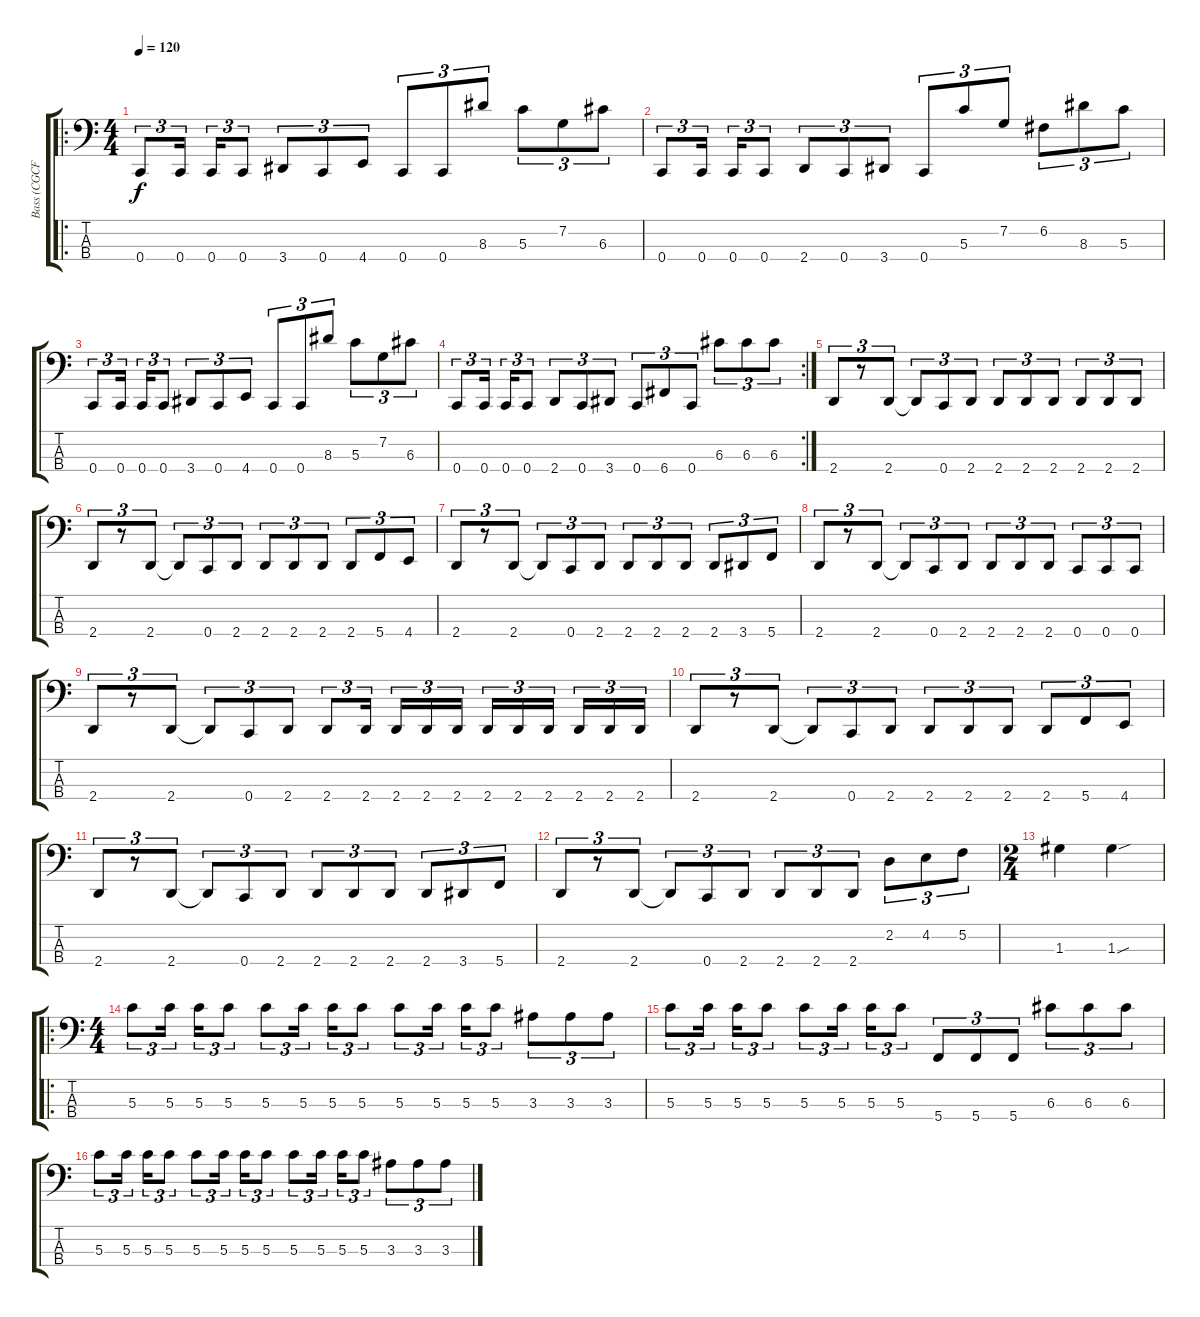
\track ("Bass (CGCF Tuning)" "Bass (CGCF") {instrument electricbassfinger}
\staff {score tabs}
\tuning (F2 C2 G2 C1) {hide}
\ro
\ts (4 4)
\tempo 120
\clef f4
\ks c
0.4.8{tu (3 2) dy f} 0.4.16{tu (3 2) beam splitsecondary} 0.4.16{tu (3 2)} 0.4.8{tu (3 2)} 3.4.8{tu (3 2)} 0.4.8{tu (3 2)} 4.4.8{tu (3 2)} 0.4.8{tu (3 2)} 0.4.8{tu (3 2)} 8.3.8{tu (3 2)} 5.3.8{tu (3 2)} 7.2.8{tu (3 2)} 6.3.8{tu (3 2)} |
0.4.8{tu (3 2)} 0.4.16{tu (3 2) beam splitsecondary} 0.4.16{tu (3 2)} 0.4.8{tu (3 2)} 2.4.8{tu (3 2)} 0.4.8{tu (3 2)} 3.4.8{tu (3 2)} 0.4.8{tu (3 2)} 5.3.8{tu (3 2)} 7.2.8{tu (3 2)} 6.2.8{tu (3 2)} 8.3.8{tu (3 2)} 5.3.8{tu (3 2)} |
0.4.8{tu (3 2)} 0.4.16{tu (3 2) beam splitsecondary} 0.4.16{tu (3 2)} 0.4.8{tu (3 2)} 3.4.8{tu (3 2)} 0.4.8{tu (3 2)} 4.4.8{tu (3 2)} 0.4.8{tu (3 2)} 0.4.8{tu (3 2)} 8.3.8{tu (3 2)} 5.3.8{tu (3 2)} 7.2.8{tu (3 2)} 6.3.8{tu (3 2)} |
\rc 2
0.4.8{tu (3 2)} 0.4.16{tu (3 2) beam splitsecondary} 0.4.16{tu (3 2)} 0.4.8{tu (3 2)} 2.4.8{tu (3 2)} 0.4.8{tu (3 2)} 3.4.8{tu (3 2)} 0.4.8{tu (3 2)} 6.4.8{tu (3 2)} 0.4.8{tu (3 2)} 6.3.8{tu (3 2)} 6.3.8{tu (3 2)} 6.3.8{tu (3 2)} |
2.4.8{tu (3 2)} r.8{tu (3 2)} 2.4.8{tu (3 2)} 2.4{t}.8{tu (3 2)} 0.4.8{tu (3 2)} 2.4.8{tu (3 2)} 2.4.8{tu (3 2)} 2.4.8{tu (3 2)} 2.4.8{tu (3 2)} 2.4.8{tu (3 2)} 2.4.8{tu (3 2)} 2.4.8{tu (3 2)} |
2.4.8{tu (3 2)} r.8{tu (3 2)} 2.4.8{tu (3 2)} 2.4{t}.8{tu (3 2)} 0.4.8{tu (3 2)} 2.4.8{tu (3 2)} 2.4.8{tu (3 2)} 2.4.8{tu (3 2)} 2.4.8{tu (3 2)} 2.4.8{tu (3 2)} 5.4.8{tu (3 2)} 4.4.8{tu (3 2)} |
2.4.8{tu (3 2)} r.8{tu (3 2)} 2.4.8{tu (3 2)} 2.4{t}.8{tu (3 2)} 0.4.8{tu (3 2)} 2.4.8{tu (3 2)} 2.4.8{tu (3 2)} 2.4.8{tu (3 2)} 2.4.8{tu (3 2)} 2.4.8{tu (3 2)} 3.4.8{tu (3 2)} 5.4.8{tu (3 2)} |
2.4.8{tu (3 2)} r.8{tu (3 2)} 2.4.8{tu (3 2)} 2.4{t}.8{tu (3 2)} 0.4.8{tu (3 2)} 2.4.8{tu (3 2)} 2.4.8{tu (3 2)} 2.4.8{tu (3 2)} 2.4.8{tu (3 2)} 0.4.8{tu (3 2)} 0.4.8{tu (3 2)} 0.4.8{tu (3 2)} |
2.4.8{tu (3 2)} r.8{tu (3 2)} 2.4.8{tu (3 2)} 2.4{t}.8{tu (3 2)} 0.4.8{tu (3 2)} 2.4.8{tu (3 2)} 2.4.8{tu (3 2)} 2.4.16{tu (3 2) beam splitsecondary} 2.4.16{tu (3 2)} 2.4.16{tu (3 2)} 2.4.16{tu (3 2)} 2.4.16{tu (3 2)} 2.4.16{tu (3 2)} 2.4.16{tu (3 2) beam splitsecondary} 2.4.16{tu (3 2)} 2.4.16{tu (3 2)} 2.4.16{tu (3 2)} |
2.4.8{tu (3 2)} r.8{tu (3 2)} 2.4.8{tu (3 2)} 2.4{t}.8{tu (3 2)} 0.4.8{tu (3 2)} 2.4.8{tu (3 2)} 2.4.8{tu (3 2)} 2.4.8{tu (3 2)} 2.4.8{tu (3 2)} 2.4.8{tu (3 2)} 5.4.8{tu (3 2)} 4.4.8{tu (3 2)} |
2.4.8{tu (3 2)} r.8{tu (3 2)} 2.4.8{tu (3 2)} 2.4{t}.8{tu (3 2)} 0.4.8{tu (3 2)} 2.4.8{tu (3 2)} 2.4.8{tu (3 2)} 2.4.8{tu (3 2)} 2.4.8{tu (3 2)} 2.4.8{tu (3 2)} 3.4.8{tu (3 2)} 5.4.8{tu (3 2)} |
2.4.8{tu (3 2)} r.8{tu (3 2)} 2.4.8{tu (3 2)} 2.4{t}.8{tu (3 2)} 0.4.8{tu (3 2)} 2.4.8{tu (3 2)} 2.4.8{tu (3 2)} 2.4.8{tu (3 2)} 2.4.8{tu (3 2)} 2.2.8{tu (3 2)} 4.2.8{tu (3 2)} 5.2.8{tu (3 2)} |
\ts (2 4)
1.3.4 1.3{sou}.4 |
\ro
\ts (4 4)
5.3.8{tu (3 2)} 5.3.16{tu (3 2) beam splitsecondary} 5.3.16{tu (3 2)} 5.3.8{tu (3 2)} 5.3.8{tu (3 2)} 5.3.16{tu (3 2) beam splitsecondary} 5.3.16{tu (3 2)} 5.3.8{tu (3 2)} 5.3.8{tu (3 2)} 5.3.16{tu (3 2) beam splitsecondary} 5.3.16{tu (3 2)} 5.3.8{tu (3 2)} 3.3.8{tu (3 2)} 3.3.8{tu (3 2)} 3.3.8{tu (3 2)} |
5.3.8{tu (3 2)} 5.3.16{tu (3 2) beam splitsecondary} 5.3.16{tu (3 2)} 5.3.8{tu (3 2)} 5.3.8{tu (3 2)} 5.3.16{tu (3 2) beam splitsecondary} 5.3.16{tu (3 2)} 5.3.8{tu (3 2)} 5.4.8{tu (3 2)} 5.4.8{tu (3 2)} 5.4.8{tu (3 2)} 6.3.8{tu (3 2)} 6.3.8{tu (3 2)} 6.3.8{tu (3 2)} |
5.3.8{tu (3 2)} 5.3.16{tu (3 2) beam splitsecondary} 5.3.16{tu (3 2)} 5.3.8{tu (3 2)} 5.3.8{tu (3 2)} 5.3.16{tu (3 2) beam splitsecondary} 5.3.16{tu (3 2)} 5.3.8{tu (3 2)} 5.3.8{tu (3 2)} 5.3.16{tu (3 2) beam splitsecondary} 5.3.16{tu (3 2)} 5.3.8{tu (3 2)} 3.3.8{tu (3 2)} 3.3.8{tu (3 2)} 3.3.8{tu (3 2)}
